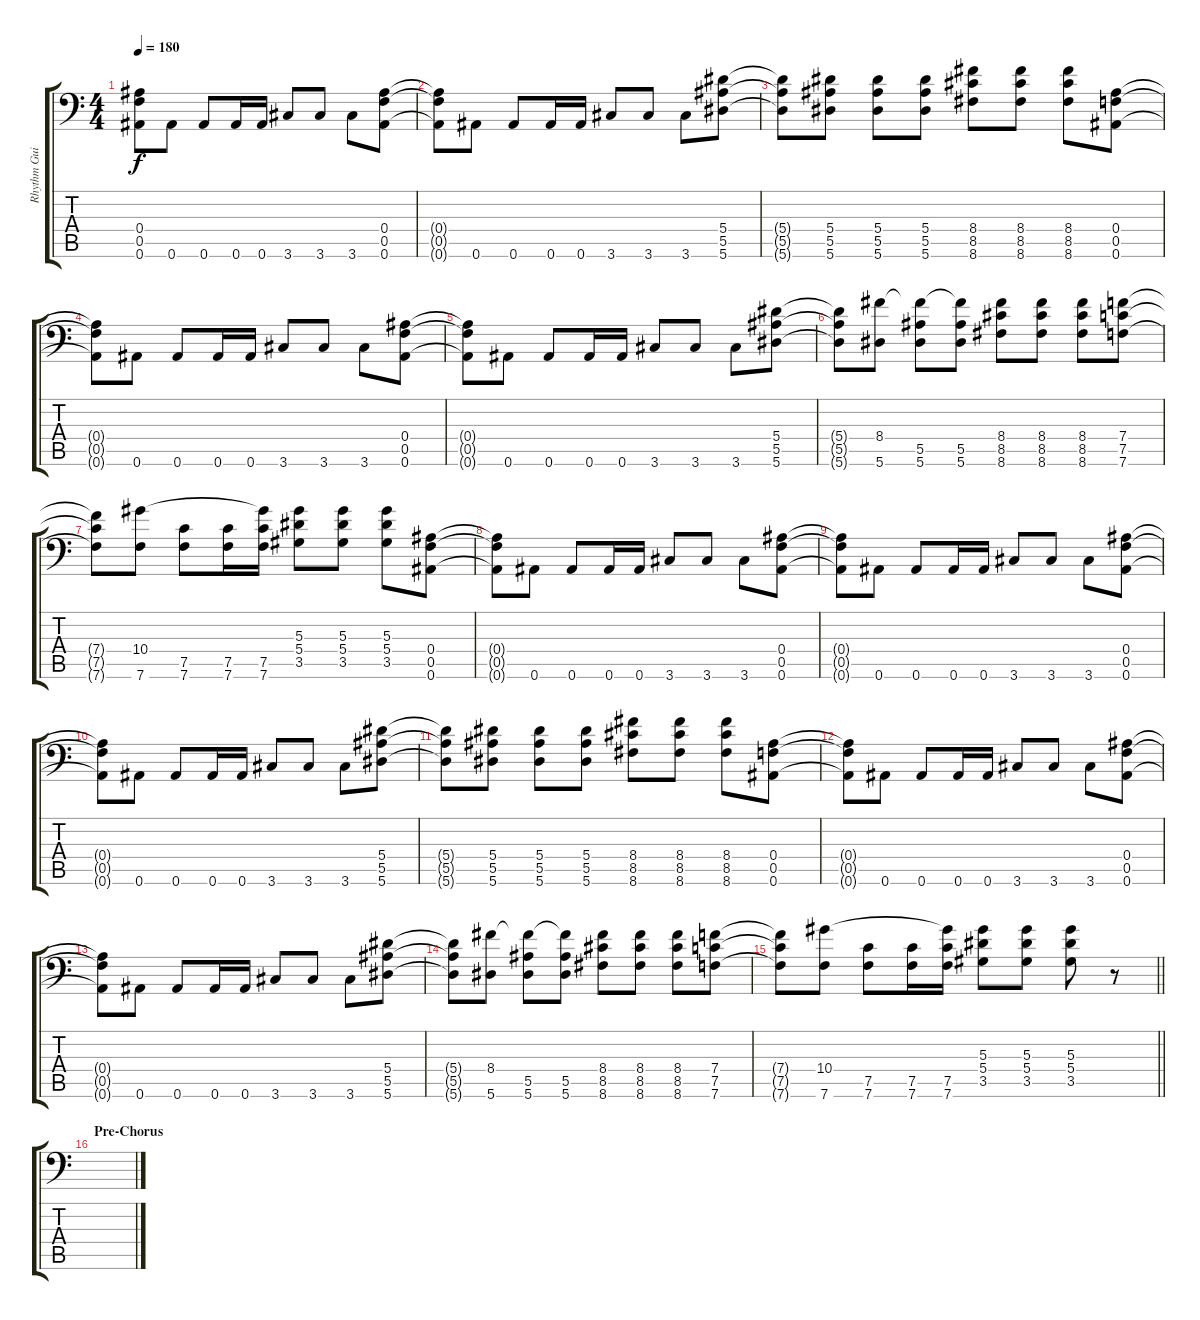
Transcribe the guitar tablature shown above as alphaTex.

\track ("Rhythm Guitar 2" "Rhythm Gui") {instrument distortionguitar}
\staff {score tabs}
\tuning (C4 G3 Eb3 Bb2 F2 Bb1) {hide}
\ts (4 4)
\tempo 180
\clef f4
\ks c
(0.4{t} 0.5{t} 0.6{t}).8{dy f} 0.6.8 0.6.8 0.6.16 0.6.16 3.6.8 3.6.8 3.6.8 (0.4 0.5 0.6).8 |
(0.4{t} 0.5{t} 0.6{t}).8 0.6.8 0.6.8 0.6.16 0.6.16 3.6.8 3.6.8 3.6.8 (5.4 5.5 5.6).8 |
(5.4{t} 5.5{t} 5.6{t}).8 (5.4 5.5 5.6).8 (5.4 5.5 5.6).8 (5.4 5.5 5.6).8 (8.4 8.5 8.6).8 (8.4 8.5 8.6).8 (8.4 8.5 8.6).8 (0.4 0.5 0.6).8 |
(0.4{t} 0.5{t} 0.6{t}).8 0.6.8 0.6.8 0.6.16 0.6.16 3.6.8 3.6.8 3.6.8 (0.4 0.5 0.6).8 |
(0.4{t} 0.5{t} 0.6{t}).8 0.6.8 0.6.8 0.6.16 0.6.16 3.6.8 3.6.8 3.6.8 (5.4 5.5 5.6).8 |
(5.4{t} 5.5{t} 5.6{t}).8 (8.4 5.6).8 (8.4{t} 5.5 5.6).8 (8.4{t} 5.5 5.6).8 (8.4 8.5 8.6).8 (8.4 8.5 8.6).8 (8.4 8.5 8.6).8 (7.4 7.5 7.6).8 |
(7.4{t} 7.5{t} 7.6{t}).8 (10.4 7.6).8 (7.5 7.6).8 (7.5 7.6).16 (10.4{t} 7.5 7.6).16 (5.3 5.4 3.5).8 (5.3 5.4 3.5).8 (5.3 5.4 3.5).8 (0.4 0.5 0.6).8 |
(0.4{t} 0.5{t} 0.6{t}).8 0.6.8 0.6.8 0.6.16 0.6.16 3.6.8 3.6.8 3.6.8 (0.4 0.5 0.6).8 |
(0.4{t} 0.5{t} 0.6{t}).8 0.6.8 0.6.8 0.6.16 0.6.16 3.6.8 3.6.8 3.6.8 (0.4 0.5 0.6).8 |
(0.4{t} 0.5{t} 0.6{t}).8 0.6.8 0.6.8 0.6.16 0.6.16 3.6.8 3.6.8 3.6.8 (5.4 5.5 5.6).8 |
(5.4{t} 5.5{t} 5.6{t}).8 (5.4 5.5 5.6).8 (5.4 5.5 5.6).8 (5.4 5.5 5.6).8 (8.4 8.5 8.6).8 (8.4 8.5 8.6).8 (8.4 8.5 8.6).8 (0.4 0.5 0.6).8 |
(0.4{t} 0.5{t} 0.6{t}).8 0.6.8 0.6.8 0.6.16 0.6.16 3.6.8 3.6.8 3.6.8 (0.4 0.5 0.6).8 |
(0.4{t} 0.5{t} 0.6{t}).8 0.6.8 0.6.8 0.6.16 0.6.16 3.6.8 3.6.8 3.6.8 (5.4 5.5 5.6).8 |
(5.4{t} 5.5{t} 5.6{t}).8 (8.4 5.6).8 (8.4{t} 5.5 5.6).8 (8.4{t} 5.5 5.6).8 (8.4 8.5 8.6).8 (8.4 8.5 8.6).8 (8.4 8.5 8.6).8 (7.4 7.5 7.6).8 |
\barLineRight lightlight
(7.4{t} 7.5{t} 7.6{t}).8 (10.4 7.6).8 (7.5 7.6).8 (7.5 7.6).16 (10.4{t} 7.5 7.6).16 (5.3 5.4 3.5).8 (5.3 5.4 3.5).8 (5.3 5.4 3.5).8 r.8 |
\section ("" "Pre-Chorus")
